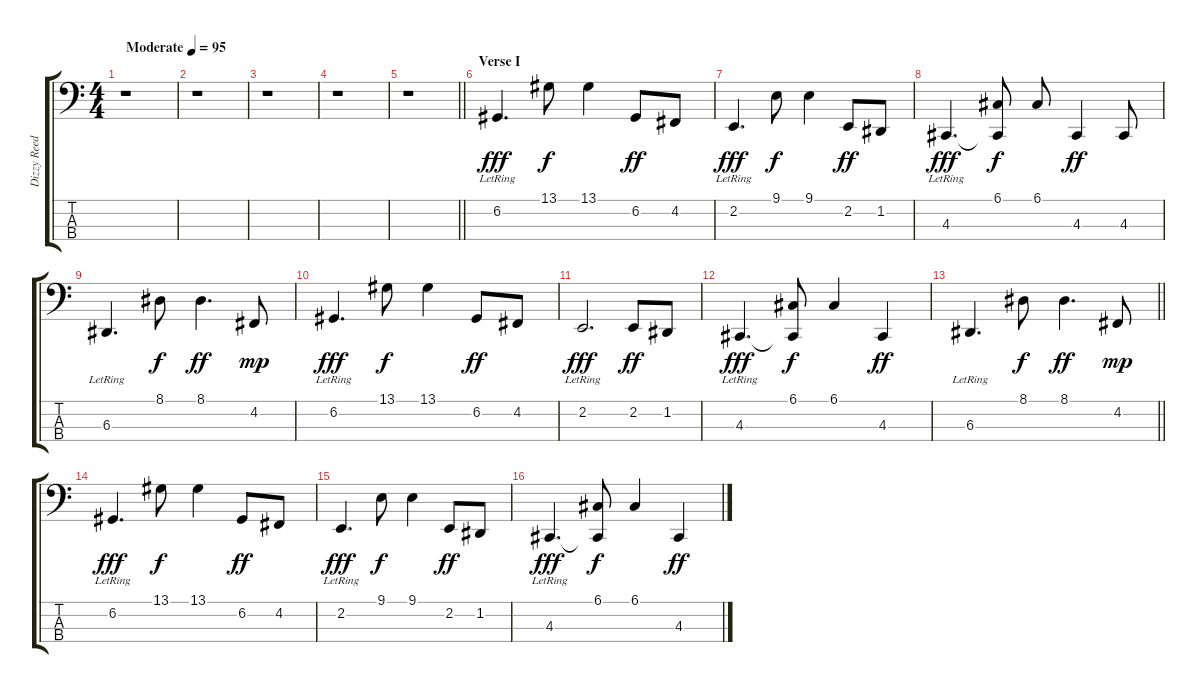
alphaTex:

\track ("Dizzy Reed - Piano L'" "Dizzy Reed") {instrument acousticgrandpiano}
\staff {score tabs}
\tuning (G2 D2 A1 E1) {hide}
\ts (4 4)
\tempo (95 "Moderate")
\clef f4
\ks c
r.1{dy fff instrument acousticgrandpiano} |
r.1 |
r.1 |
r.1 |
\barLineRight lightlight
r.1 |
\section ("" "Verse I")
6.2{lr}.4{d} 13.1.8{dy f} 13.1.4 6.2.8{dy ff} 4.2.8 |
2.2{lr}.4{d dy fff} 9.1.8{dy f} 9.1.4 2.2.8{dy ff} 1.2.8 |
4.3{lr}.4{d dy fff} (6.1 4.3{t}).8{dy f} 6.1.8 4.3.4{dy ff} 4.3.8 |
6.3{lr}.4{d} 8.1.8{dy f} 8.1.4{d dy ff} 4.2.8{dy mp} |
6.2{lr}.4{d dy fff} 13.1.8{dy f} 13.1.4 6.2.8{dy ff} 4.2.8 |
2.2{lr}.2{d dy fff} 2.2.8{dy ff} 1.2.8 |
4.3{lr}.4{d dy fff} (6.1 4.3{t}).8{dy f} 6.1.4 4.3.4{dy ff} |
\barLineRight lightlight
6.3{lr}.4{d} 8.1.8{dy f} 8.1.4{d dy ff} 4.2.8{dy mp} |
6.2{lr}.4{d dy fff} 13.1.8{dy f} 13.1.4 6.2.8{dy ff} 4.2.8 |
2.2{lr}.4{d dy fff} 9.1.8{dy f} 9.1.4 2.2.8{dy ff} 1.2.8 |
4.3{lr}.4{d dy fff} (6.1 4.3{t}).8{dy f} 6.1.4 4.3.4{dy ff}
